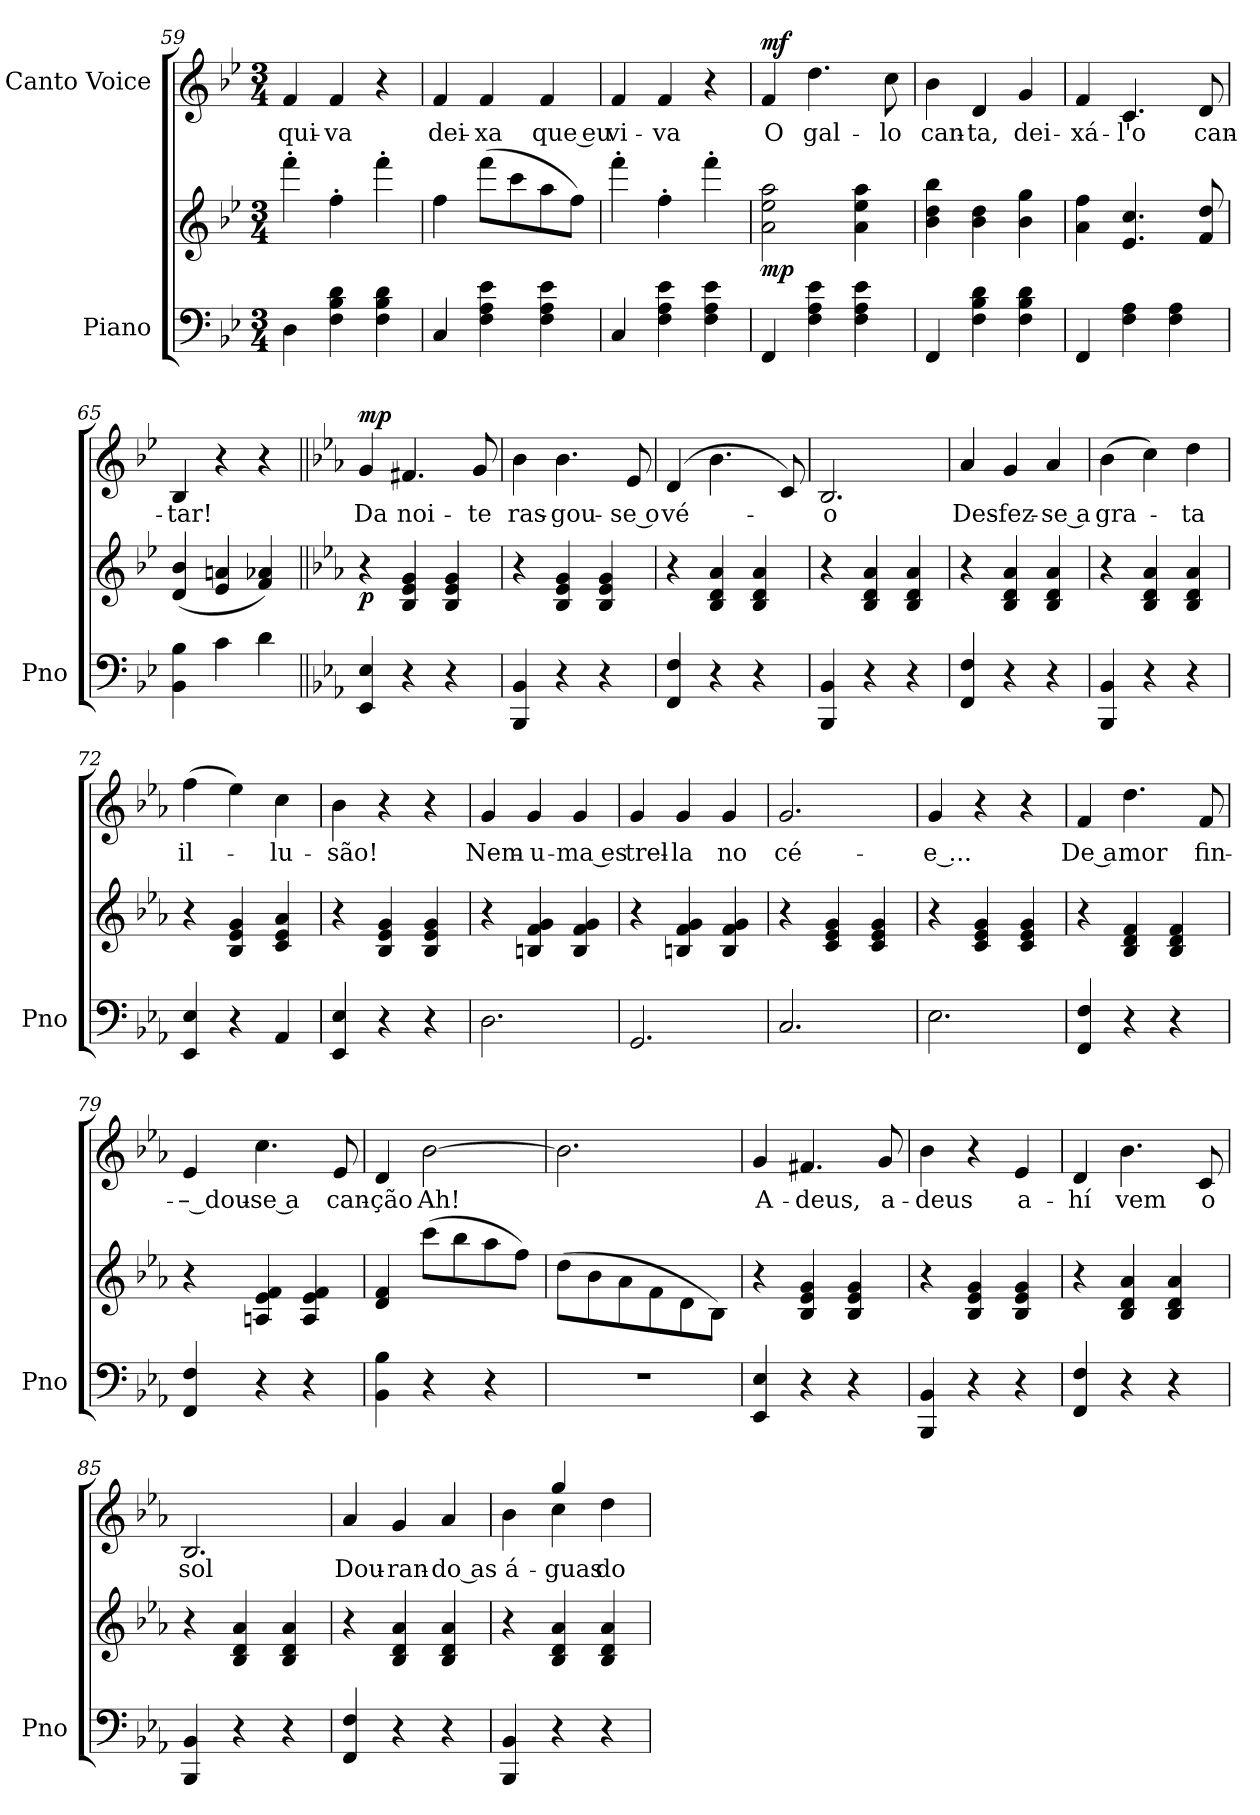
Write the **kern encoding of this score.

**kern	**kern	**dynam	**kern	**text	**dynam
*part2	*part2	*part2	*part1	*part1	*part1
*staff3	*staff2	*staff2/3	*staff1	*staff1	*staff1
*I"Piano	*	*	*I"Canto Voice	*	*
*I'Pno	*	*	*	*	*
*clefF4	*clefG2	*	*clefG2	*	*
*k[b-e-]	*k[b-e-]	*	*k[b-e-]	*	*
*M3/4	*M3/4	*	*M3/4	*	*
=59	=59	=59	=59	=59	=59
!	!	!	!	!LO:LY:b	!
4D\	4fff'\	.	4f/	-qui-	.
!	!	!	!	!LO:LY:b	!
4F\ 4B-\ 4d\	4ff'\	.	4f/	-va	.
4F\ 4B-\ 4d\	4fff'\	.	4r	.	.
=60	=60	=60	=60	=60	=60
!	!	!	!	!LO:LY:b	!
4C/	4ff\	.	4f/	dei-	.
!	!	!	!	!LO:LY:b	!
4F\ 4A\ 4e-\	(>8fff\L	.	4f/	-xa	.
.	8ccc\	.	.	.	.
!	!	!	!	!LO:LY:b	!
4F\ 4A\ 4e-\	8aa\	.	4f/	que eu	.
.	8ff\J)	.	.	.	.
=61	=61	=61	=61	=61	=61
!	!	!	!	!LO:LY:b	!
4C/	4fff'\	.	4f/	vi-	.
!	!	!	!	!LO:LY:b	!
4F\ 4A\ 4e-\	4ff'\	.	4f/	-va	.
4F\ 4A\ 4e-\	4fff'\	.	4r	.	.
=62	=62	=62	=62	=62	=62
!	!	!LO:DY:b	!	!LO:LY:b	!LO:DY:a
4FF/	2a\ 2ee-\ 2aa\	mp	4f/	O	mf
!	!	!	!	!LO:LY:b	!
4F\ 4A\ 4e-\	.	.	4.dd\	gal-	.
4F\ 4A\ 4e-\	4a\ 4ee-\ 4aa\	.	.	.	.
!	!	!	!	!LO:LY:b	!
.	.	.	8cc\	-lo	.
=63	=63	=63	=63	=63	=63
!	!	!	!	!LO:LY:b	!
4FF/	4b-\ 4dd\ 4bb-\	.	4b-\	can-	.
!	!	!	!	!LO:LY:b	!
4F\ 4B-\ 4d\	4b-\ 4dd\	.	4d/	-ta,	.
!	!	!	!	!LO:LY:b	!
4F\ 4B-\ 4d\	4b-\ 4gg\	.	4g/	dei-	.
=64	=64	=64	=64	=64	=64
!	!	!	!	!LO:LY:b	!
4FF/	4a\ 4ff\	.	4f/	-xá-	.
!	!	!	!	!LO:LY:b	!
4F\ 4A\	4.e-/ 4.cc/	.	4.c/	-l'o	.
4F\ 4A\	.	.	.	.	.
!	!	!	!	!LO:LY:b	!
.	8f/ 8dd/	.	8d/	can-	.
!!LO:LB:g=z
=65	=65	=65	=65	=65	=65
!	!	!	!	!LO:LY:b	!
4BB-\ 4B-\	(<4d/ 4b-/	.	4B-/	-tar!	.
4c\	4e-/ 4an/	.	4r	.	.
4d\	4f/ 4a-X/)	.	4r	.	.
=66||	=66||	=66||	=66||	=66||	=66||
*k[b-e-a-]	*k[b-e-a-]	*	*k[b-e-a-]	*	*
!	!	!LO:DY:b	!	!LO:LY:b	!LO:DY:a
4EE-/ 4E-/	4r	p	4g/	Da	mp
!	!	!	!	!LO:LY:b	!
4r	4B-/ 4e-/ 4g/	.	4.f#X/	noi-	.
4r	4B-/ 4e-/ 4g/	.	.	.	.
!	!	!	!	!LO:LY:b	!
.	.	.	8g/	-te	.
=67	=67	=67	=67	=67	=67
!	!	!	!	!LO:LY:b	!
4BBB-/ 4BB-/	4r	.	4b-\	ras-	.
!	!	!	!	!LO:LY:b	!
4r	4B-/ 4e-/ 4g/	.	4.b-\	-gou-	.
4r	4B-/ 4e-/ 4g/	.	.	.	.
!	!	!	!	!LO:LY:b	!
.	.	.	8e-/	se o	.
=68	=68	=68	=68	=68	=68
!	!	!	!	!LO:LY:b	!
4FF/ 4F/	4r	.	(<4d/	vé-	.
4r	4B-/ 4d/ 4a-/	.	4.b-\	.	.
4r	4B-/ 4d/ 4a-/	.	.	.	.
.	.	.	8c/)	.	.
=69	=69	=69	=69	=69	=69
!	!	!	!	!LO:LY:b	!
4BBB-/ 4BB-/	4r	.	2.B-/	-o	.
4r	4B-/ 4d/ 4a-/	.	.	.	.
4r	4B-/ 4d/ 4a-/	.	.	.	.
=70	=70	=70	=70	=70	=70
!	!	!	!	!LO:LY:b	!
4FF/ 4F/	4r	.	4a-/	Des-	.
!	!	!	!	!LO:LY:b	!
4r	4B-/ 4d/ 4a-/	.	4g/	-fez-	.
!	!	!	!	!LO:LY:b	!
4r	4B-/ 4d/ 4a-/	.	4a-/	se a	.
=71	=71	=71	=71	=71	=71
!	!	!	!	!LO:LY:b	!
4BBB-/ 4BB-/	4r	.	(>4b-\	gra-	.
4r	4B-/ 4d/ 4a-/	.	4cc\)	.	.
!	!	!	!	!LO:LY:b	!
4r	4B-/ 4d/ 4a-/	.	4dd\	-ta	.
!!LO:LB:g=z
=72	=72	=72	=72	=72	=72
!	!	!	!	!LO:LY:b	!
4EE-/ 4E-/	4r	.	(>4ff\	il-	.
4r	4B-/ 4e-/ 4g/	.	4ee-\)	.	.
!	!	!	!	!LO:LY:b	!
4AA-/	4c/ 4e-/ 4a-/	.	4cc\	-lu-	.
=73	=73	=73	=73	=73	=73
!	!	!	!	!LO:LY:b	!
4EE-/ 4E-/	4r	.	4b-\	-são!	.
4r	4B-/ 4e-/ 4g/	.	4r	.	.
4r	4B-/ 4e-/ 4g/	.	4r	.	.
=74	=74	=74	=74	=74	=74
!	!	!	!	!LO:LY:b	!
2.D\	4r	.	4g/	Nem-	.
!	!	!	!	!LO:LY:b	!
.	4Bn/ 4f/ 4g/	.	4g/	-u-	.
!	!	!	!	!LO:LY:b	!
.	4B/ 4f/ 4g/	.	4g/	ma es	.
=75	=75	=75	=75	=75	=75
!	!	!	!	!LO:LY:b	!
2.GG/	4r	.	4g/	-trel-	.
!	!	!	!	!LO:LY:b	!
.	4Bn/ 4f/ 4g/	.	4g/	-la	.
!	!	!	!	!LO:LY:b	!
.	4B/ 4f/ 4g/	.	4g/	no	.
=76	=76	=76	=76	=76	=76
!	!	!	!	!LO:LY:b	!
2.C/	4r	.	2.g/	cé-	.
.	4c/ 4e-/ 4g/	.	.	.	.
.	4c/ 4e-/ 4g/	.	.	.	.
=77	=77	=77	=77	=77	=77
!	!	!	!	!LO:LY:b	!
2.E-\	4r	.	4g/	-e ...	.
.	4c/ 4e-/ 4g/	.	4r	.	.
.	4c/ 4e-/ 4g/	.	4r	.	.
=78	=78	=78	=78	=78	=78
!	!	!	!	!LO:LY:b	!
4FF/ 4F/	4r	.	4f/	De a	.
!	!	!	!	!LO:LY:b	!
4r	4B-/ 4d/ 4f/	.	4.dd\	-mor	.
4r	4B-/ 4d/ 4f/	.	.	.	.
!	!	!	!	!LO:LY:b	!
.	.	.	8f/	fin-	.
!!LO:LB:g=z
=79	=79	=79	=79	=79	=79
!	!	!	!	!LO:LY:b	!
4FF/ 4F/	4r	.	4e-/	-– dou-	.
!	!	!	!	!LO:LY:b	!
4r	4An/ 4e-/ 4f/	.	4.cc\	se a	.
4r	4A/ 4e-/ 4f/	.	.	.	.
!	!	!	!	!LO:LY:b	!
.	.	.	8e-/	can-	.
=80	=80	=80	=80	=80	=80
!	!	!	!	!LO:LY:b	!
4BB-\ 4B-\	4d/ 4f/	.	4d/	-ção	.
!	!	!	!	!LO:LY:b	!
4r	(>8ccc\L	.	[2b-\	Ah!	.
.	8bb-\	.	.	.	.
4r	8aa-\	.	.	.	.
.	8ff\J)	.	.	.	.
=81	=81	=81	=81	=81	=81
2.r	(>8dd\L	.	2.b-\]	.	.
.	8b-\	.	.	.	.
.	8a-\	.	.	.	.
.	8f\	.	.	.	.
.	8d\	.	.	.	.
.	8B-\J)	.	.	.	.
=82	=82	=82	=82	=82	=82
!	!	!	!	!LO:LY:b	!
4EE-/ 4E-/	4r	.	4g/	A-	.
!	!	!	!	!LO:LY:b	!
4r	4B-/ 4e-/ 4g/	.	4.f#X/	-deus,	.
4r	4B-/ 4e-/ 4g/	.	.	.	.
!	!	!	!	!LO:LY:b	!
.	.	.	8g/	a-	.
=83	=83	=83	=83	=83	=83
!	!	!	!	!LO:LY:b	!
4BBB-/ 4BB-/	4r	.	4b-\	-deus	.
4r	4B-/ 4e-/ 4g/	.	4r	.	.
!	!	!	!	!LO:LY:b	!
4r	4B-/ 4e-/ 4g/	.	4e-/	a-	.
=84	=84	=84	=84	=84	=84
!	!	!	!	!LO:LY:b	!
4FF/ 4F/	4r	.	4d/	-hí	.
!	!	!	!	!LO:LY:b	!
4r	4B-/ 4d/ 4a-/	.	4.b-\	vem	.
4r	4B-/ 4d/ 4a-/	.	.	.	.
!	!	!	!	!LO:LY:b	!
.	.	.	8c/	o	.
=85	=85	=85	=85	=85	=85
!	!	!	!	!LO:LY:b	!
4BBB-/ 4BB-/	4r	.	2.B-/	sol	.
4r	4B-/ 4d/ 4a-/	.	.	.	.
4r	4B-/ 4d/ 4a-/	.	.	.	.
!!LO:PB:g=z
=86	=86	=86	=86	=86	=86
!	!	!	!	!LO:LY:b	!
4FF/ 4F/	4r	.	4a-/	Dou-	.
!	!	!	!	!LO:LY:b	!
4r	4B-/ 4d/ 4a-/	.	4g/	-ran-	.
!	!	!	!	!LO:LY:b	!
4r	4B-/ 4d/ 4a-/	.	4a-/	do as	.
=87	=87	=87	=87	=87	=87
!	!	!	!	!LO:LY:b	!
*	*	*	*^	*	*
4BBB-/ 4BB-/	4r	.	4b-\	4ryy	á-	.
!	!	!	!	!	!LO:LY:b	!
4r	4B-/ 4d/ 4a-/	.	4cc\	4gg/	-guas	.
!	!	!	!	!	!LO:LY:b	!
4r	4B-/ 4d/ 4a-/	.	4dd\	4ryy	do	.
*	*	*	*v	*v	*	*
=	=	=	=	=	=
*-	*-	*-	*-	*-	*-
